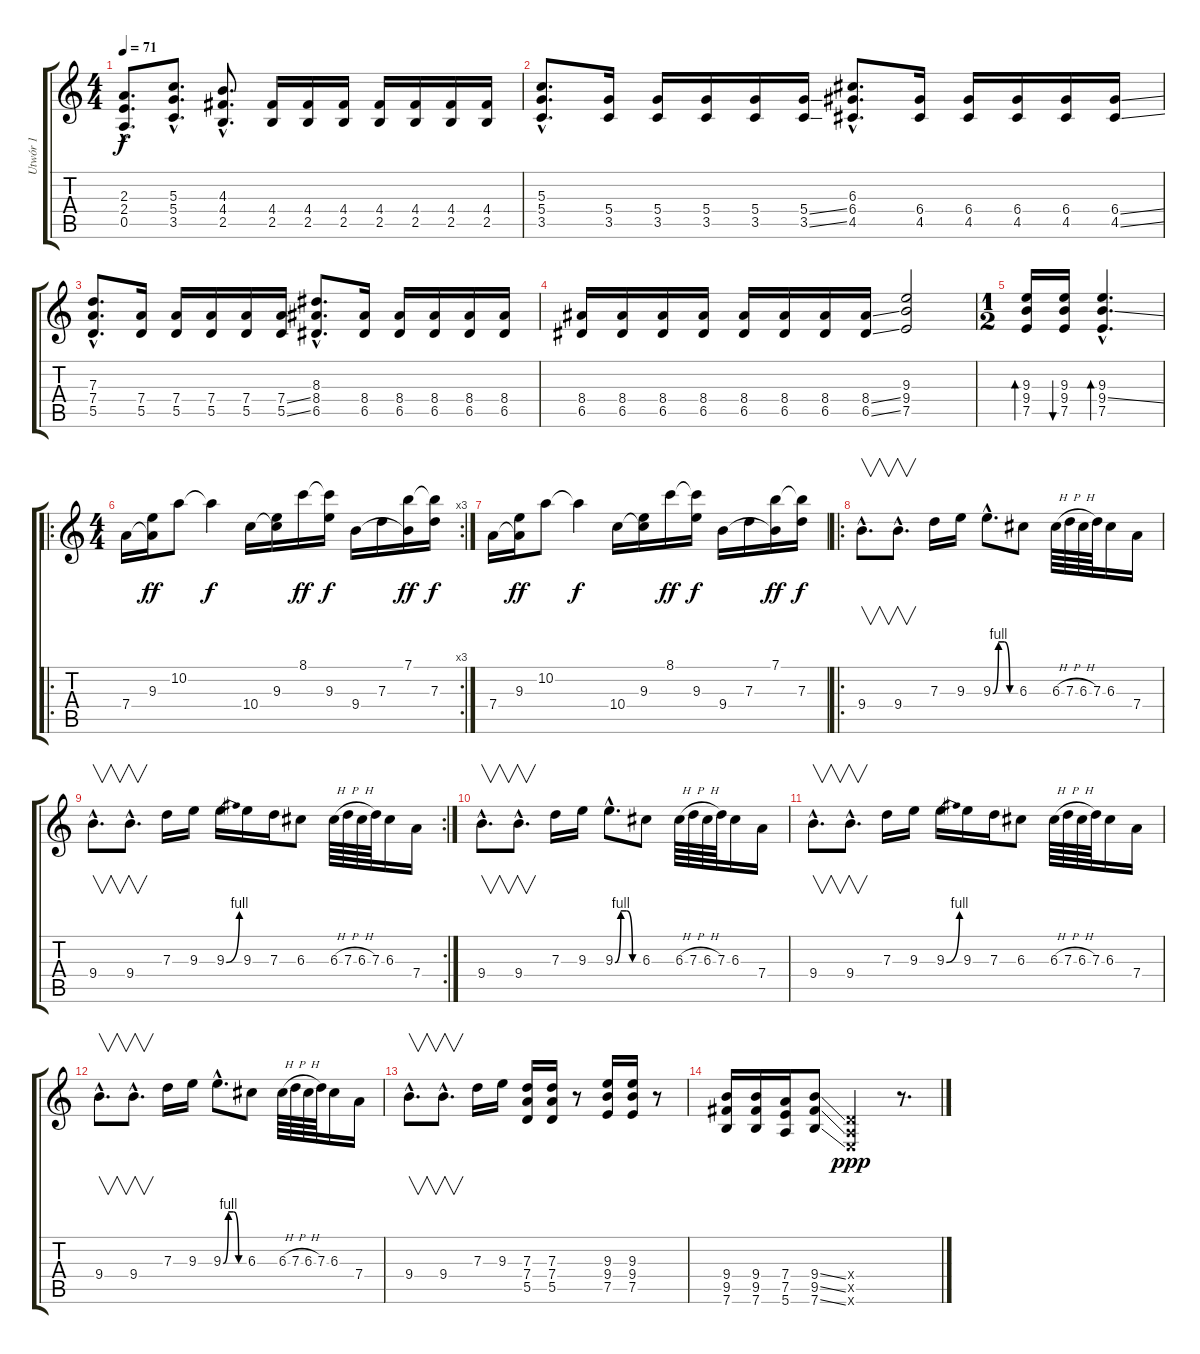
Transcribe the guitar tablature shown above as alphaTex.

\track ("Utwór 1" "Utwór 1") {instrument distortionguitar}
\staff {score tabs}
\tuning (E4 B3 G3 D3 A2 E2) {hide}
\ts (4 4)
\tempo 71
\clef g2
\ks c
(2.3{hac} 2.4{hac} 0.5{hac}).8{d dy f} (5.3{hac} 5.4{hac} 3.5{hac}).8{d} (4.3{hac} 4.4{hac} 2.5{hac}).8{d} (4.4 2.5).16 (4.4 2.5).16 (4.4 2.5).16 (4.4 2.5).16 (4.4 2.5).16 (4.4 2.5).16 (4.4 2.5).16 |
(5.3{hac} 5.4{hac} 3.5{hac}).8{d} (5.4 3.5).16 (5.4 3.5).16 (5.4 3.5).16 (5.4 3.5).16 (5.4{ss} 3.5{ss}).16 (6.3{hac} 6.4{hac} 4.5{hac}).8{d} (6.4 4.5).16 (6.4 4.5).16 (6.4 4.5).16 (6.4 4.5).16 (6.4{ss} 4.5{ss}).16 |
(7.3{hac} 7.4{hac} 5.5{hac}).8{d} (7.4 5.5).16 (7.4 5.5).16 (7.4 5.5).16 (7.4 5.5).16 (7.4{ss} 5.5{ss}).16 (8.3{hac} 8.4{hac} 6.5{hac}).8{d} (8.4 6.5).16 (8.4 6.5).16 (8.4 6.5).16 (8.4 6.5).16 (8.4 6.5).16 |
(8.4 6.5).16 (8.4 6.5).16 (8.4 6.5).16 (8.4 6.5).16 (8.4 6.5).16 (8.4 6.5).16 (8.4 6.5).16 (8.4{ss} 6.5{ss}).16 (9.3 9.4 7.5).2 |
\ts (1 2)
(9.3 9.4 7.5).16{bd 60} (9.3 9.4 7.5).16{bu 60} (9.3{hac} 9.4{ss hac} 7.5{hac}).4{d bd 30} |
\ro
\rc 3
\ts (4 4)
7.4.16 (9.3 7.4{t}).16{dy ff} 10.2.8 10.2{t}.4{dy f} 10.4.16 (9.3 10.4{t}).16 8.1.16{dy ff} (8.1{t} 9.3).16{dy f} 9.4.16 7.3.16 (7.1 9.4{t}).16{dy ff} (7.1{t} 7.3).16{dy f} |
7.4.16 (9.3 7.4{t}).16{dy ff} 10.2.8 10.2{t}.4{dy f} 10.4.16 (9.3 10.4{t}).16 8.1.16{dy ff} (8.1{t} 9.3).16{dy f} 9.4.16 7.3.16 (7.1 9.4{t}).16{dy ff} (7.1{t} 7.3).16{dy f} |
\ro
9.4{hac}.8{v d} 9.4{hac}.8{v d} 7.3.16 9.3.16 9.3{be (custom 0 0 15 4 30 4 45 0 60 0) hac}.8{d} 6.3.8 6.3{h}.64 7.3{h}.64 6.3{h}.64 7.3.64 6.3.16 7.4.16 |
\rc 2
9.4{hac}.8{v d} 9.4{hac}.8{v d} 7.3.16 9.3.16 9.3{be (bend 0 0 60 4)}.16 9.3.16 7.3.16 6.3.8 6.3{h}.64 7.3{h}.64 6.3{h}.64 7.3.64 6.3.16 7.4.16 |
9.4{hac}.8{v d} 9.4{hac}.8{v d} 7.3.16 9.3.16 9.3{be (custom 0 0 15 4 30 4 45 0 60 0) hac}.8{d} 6.3.8 6.3{h}.64 7.3{h}.64 6.3{h}.64 7.3.64 6.3.16 7.4.16 |
9.4{hac}.8{v d} 9.4{hac}.8{v d} 7.3.16 9.3.16 9.3{be (bend 0 0 60 4)}.16 9.3.16 7.3.16 6.3.8 6.3{h}.64 7.3{h}.64 6.3{h}.64 7.3.64 6.3.16 7.4.16 |
9.4{hac}.8{v d} 9.4{hac}.8{v d} 7.3.16 9.3.16 9.3{be (custom 0 0 15 4 30 4 45 0 60 0) hac}.8{d} 6.3.8 6.3{h}.64 7.3{h}.64 6.3{h}.64 7.3.64 6.3.16 7.4.16 |
9.4{hac}.8{v d} 9.4{hac}.8{v d} 7.3.16 9.3.16 (7.3 7.4 5.5).16 (7.3 7.4 5.5).16 r.8 (9.3 9.4 7.5).16 (9.3 9.4 7.5).16 r.8 |
(9.4 9.5 7.6).16 (9.4 9.5 7.6).16 (7.4 7.5 5.6).16 (9.4{ss} 9.5{ss} 7.6{ss}).8 (0.4{x} 0.5{x} 0.6{x}).2{dy ppp} r.8{d}
